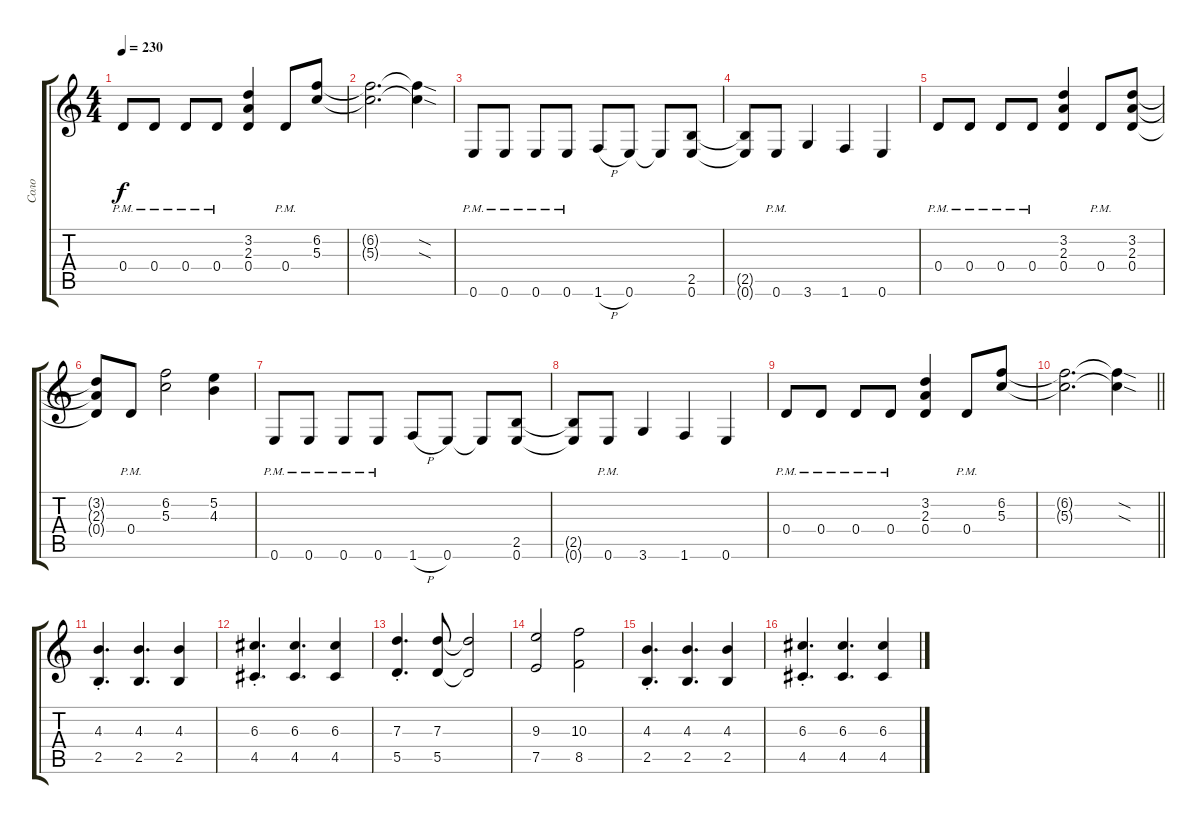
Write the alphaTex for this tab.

\track ("Соло" "Соло") {instrument distortionguitar}
\staff {score tabs}
\tuning (E4 B3 G3 D3 A2 E2) {hide}
\ts (4 4)
\tempo 230
\clef g2
\ks c
0.4{pm}.8{dy f} 0.4{pm}.8 0.4{pm}.8 0.4{pm}.8 (3.2 2.3 0.4).4 0.4{pm}.8 (6.2 5.3).8 |
(6.2{t} 5.3{t}).2{d} (6.2{sod t} 5.3{sod t}).4 |
0.6{pm}.8 0.6{pm}.8 0.6{pm}.8 0.6{pm}.8 1.6{h}.8 0.6.8 0.6{t}.8 (2.5 0.6).8 |
(2.5{t} 0.6{t}).8 0.6{pm}.8 3.6.4 1.6.4 0.6.4 |
0.4{pm}.8 0.4{pm}.8 0.4{pm}.8 0.4{pm}.8 (3.2 2.3 0.4).4 0.4{pm}.8 (3.2 2.3 0.4).8 |
(3.2{t} 2.3{t} 0.4{t}).8 0.4{pm}.8 (6.2 5.3).2 (5.2 4.3).4 |
0.6{pm}.8 0.6{pm}.8 0.6{pm}.8 0.6{pm}.8 1.6{h}.8 0.6.8 0.6{t}.8 (2.5 0.6).8 |
(2.5{t} 0.6{t}).8 0.6{pm}.8 3.6.4 1.6.4 0.6.4 |
0.4{pm}.8 0.4{pm}.8 0.4{pm}.8 0.4{pm}.8 (3.2 2.3 0.4).4 0.4{pm}.8 (6.2 5.3).8 |
\barLineRight lightlight
(6.2{t} 5.3{t}).2{d} (6.2{sod t} 5.3{sod t}).4 |
(4.3{st} 2.5{st}).4{d} (4.3 2.5).4{d} (4.3 2.5).4 |
(6.3{st} 4.5{st}).4{d} (6.3 4.5).4{d} (6.3 4.5).4 |
(7.3{st} 5.5{st}).4{d} (7.3 5.5).8 (7.3{t} 5.5{t}).2 |
(9.3 7.5).2 (10.3 8.5).2 |
(4.3{st} 2.5{st}).4{d} (4.3 2.5).4{d} (4.3 2.5).4 |
(6.3{st} 4.5{st}).4{d} (6.3 4.5).4{d} (6.3 4.5).4
